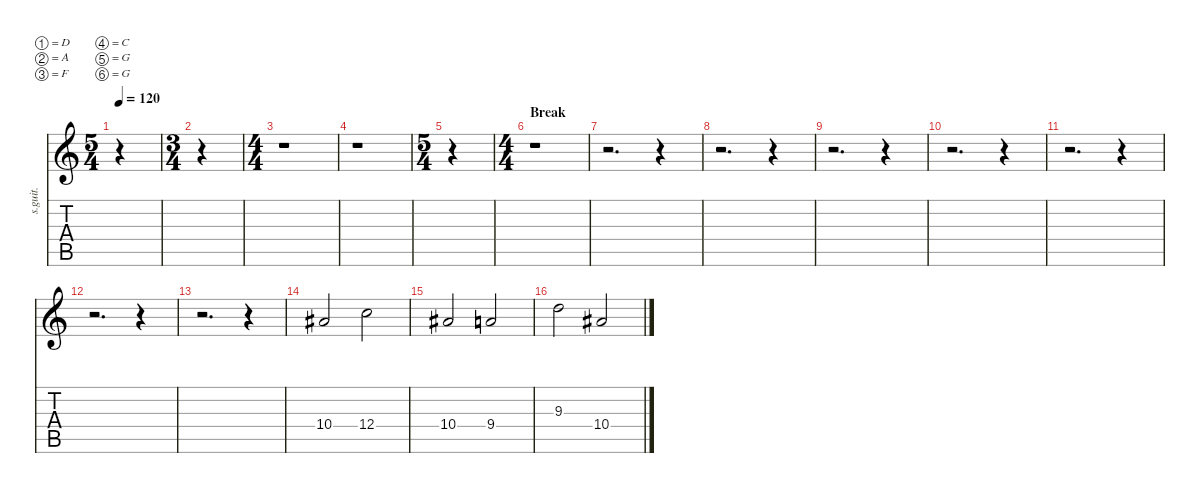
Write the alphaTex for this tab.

\defaultSystemsLayout 4
\hideDynamics
\bracketExtendMode nobrackets
\track ("Lead Guitar" "s.guit.") {instrument electricguitarjazz}
\staff {score tabs}
\tuning (D4 A3 F3 C3 G2 G1)
\ts (5 4)
\beaming (8 2 2 2 2)
\tempo 120
\clef g2
\ks c
r.4{dy f} |
\ts (3 4)
\beaming (8 2 2 2 2)
r.4 |
\ts (4 4)
\beaming (8 2 2 2 2)
r.1 |
r.1 |
\ts (5 4)
\beaming (8 2 2 2 2)
r.4 |
\ts (4 4)
\beaming (8 2 2 2 2)
\section ("" "Break")
r.1 |
r.2{d} r.4 |
r.2{d} r.4 |
r.2{d} r.4 |
r.2{d} r.4 |
r.2{d} r.4 |
r.2{d} r.4 |
r.2{d} r.4 |
10.4{acc #}.2{lyrics (0 "") lyrics (1 "") lyrics (2 "") lyrics (3 "") lyrics (4 "")} 12.4.2{lyrics (0 "") lyrics (1 "") lyrics (2 "") lyrics (3 "") lyrics (4 "")} |
10.4{acc #}.2{lyrics (0 "") lyrics (1 "") lyrics (2 "") lyrics (3 "") lyrics (4 "")} 9.4.2{lyrics (0 "") lyrics (1 "") lyrics (2 "") lyrics (3 "") lyrics (4 "")} |
9.3.2{lyrics (0 "") lyrics (1 "") lyrics (2 "") lyrics (3 "") lyrics (4 "")} 10.4{acc #}.2{lyrics (0 "") lyrics (1 "") lyrics (2 "") lyrics (3 "") lyrics (4 "")}
